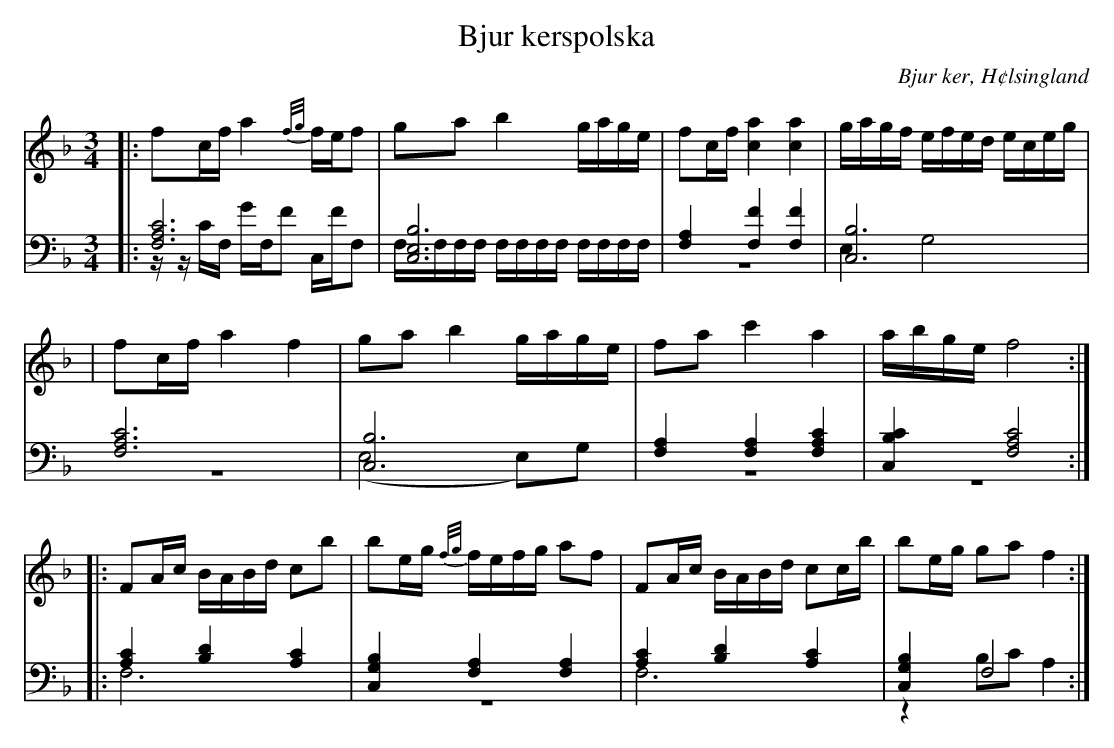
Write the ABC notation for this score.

X:1
T: Bjur kerspolska
O: Bjur ker, H¢lsingland
M: 3/4
L: 1/8
K: F
V:1
V:2
V:3 merge
V: 1
|:fc/f/ a2 {f/g/}f/e/f|ga b2 g/a/g/e/|fc/f/ [c2a2] [c2a2]|g/a/g/f/ e/f/e/d/ e/c/e/g/|
|fc/f/ a2 f2|ga b2 g/a/g/e/|fa c'2 a2| a/b/g/e/ f4:|
|:FA/c/ B/A/B/d/ cb|be/g/ {f/g/}f/e/f/g/ af|FA/c/ B/A/B/d/ cc/b/|be/g/ ga f2:|
V:2 clef=bass
|:[F,6A,6C6]|[C,6E,6B,6]|[F,2A,2] [F,2F2] [F,2F2]|[C,6B,6]|
[F,6A,6C6]|[C,6B,6]|[F,2A,2] [F,2A,2] [F,2A,2C2]|[C,2B,2C2] [F,4A,4C4]:|
 |:[A,2C2] [B,2D2] [A,2C2]|[C,2G,2B,2] [F,2A,2] [F,2A,2]|[A,2C2] [B,2D2] [A,2C2]|[C,2G,2B,2] F,4 :|
V:3 clef=bass
 |:z/z/C/F,/ G/F,/F C,/F/F,|F,/F,/F,/F,/ F,/F,/F,/F,/ F,/F,/F,/F,/|z6|E,2 G,4|
 |z6|(E,4 E,)G,|z6|z6:|
|:F,6|z6|F,6|z2 B,C A,2:|
